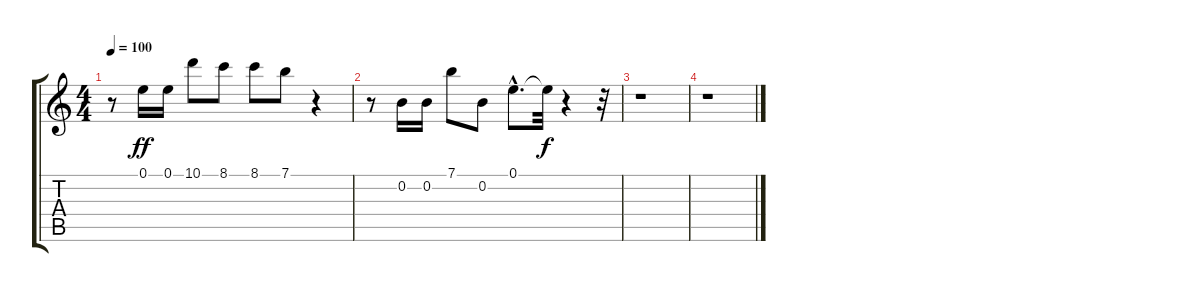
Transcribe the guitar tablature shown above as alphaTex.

\track "" {instrument acousticguitarsteel}
\staff {score tabs}
\tuning (E4 B3 G3 D3 A2 E2) {hide}
\ts (4 4)
\tempo 100
\clef g2
\ks c
r.8{dy f} 0.1.16{dy ff} 0.1.16 10.1.8 8.1.8 8.1.8 7.1.8 r.4 |
r.8 0.2.16 0.2.16 7.1.8 0.2.8 0.1{hac}.8{d} 0.1{t}.32{dy f} r.4 r.32 |
r.1 |
r.1
